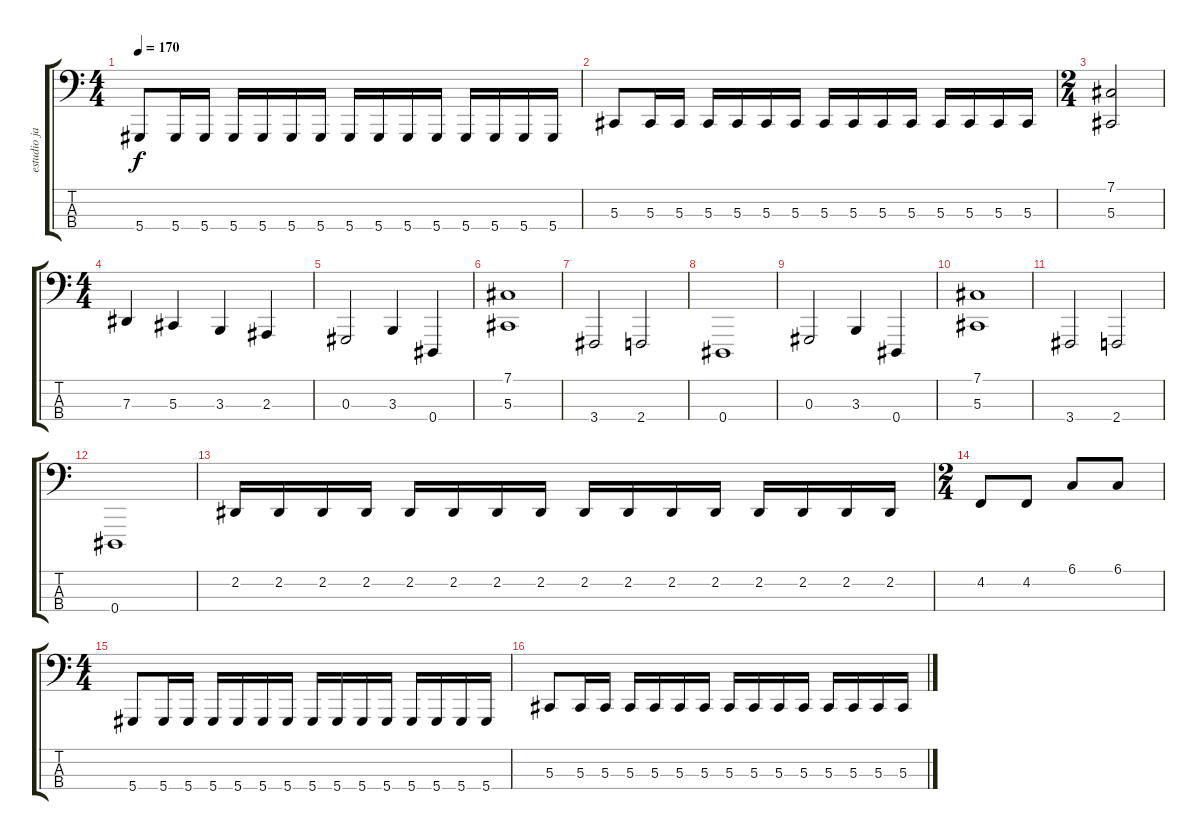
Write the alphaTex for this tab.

\track ("estudio jaime" "estudio ja") {instrument cello}
\staff {score tabs}
\tuning (Gb2 Db2 Ab1 Eb1) {hide}
\ts (4 4)
\tempo 170
\clef f4
\ks c
5.4.8{dy f} 5.4.16 5.4.16 5.4.16 5.4.16 5.4.16 5.4.16 5.4.16 5.4.16 5.4.16 5.4.16 5.4.16 5.4.16 5.4.16 5.4.16 |
5.3.8 5.3.16 5.3.16 5.3.16 5.3.16 5.3.16 5.3.16 5.3.16 5.3.16 5.3.16 5.3.16 5.3.16 5.3.16 5.3.16 5.3.16 |
\ts (2 4)
(7.1 5.3).2 |
\ts (4 4)
7.3.4 5.3.4 3.3.4 2.3.4 |
0.3.2 3.3.4 0.4.4 |
(7.1 5.3).1 |
3.4.2 2.4.2 |
0.4.1 |
0.3.2 3.3.4 0.4.4 |
(7.1 5.3).1 |
3.4.2 2.4.2 |
0.4.1 |
2.2.16 2.2.16 2.2.16 2.2.16 2.2.16 2.2.16 2.2.16 2.2.16 2.2.16 2.2.16 2.2.16 2.2.16 2.2.16 2.2.16 2.2.16 2.2.16 |
\ts (2 4)
4.2.8 4.2.8 6.1.8 6.1.8 |
\ts (4 4)
5.4.8 5.4.16 5.4.16 5.4.16 5.4.16 5.4.16 5.4.16 5.4.16 5.4.16 5.4.16 5.4.16 5.4.16 5.4.16 5.4.16 5.4.16 |
5.3.8 5.3.16 5.3.16 5.3.16 5.3.16 5.3.16 5.3.16 5.3.16 5.3.16 5.3.16 5.3.16 5.3.16 5.3.16 5.3.16 5.3.16
